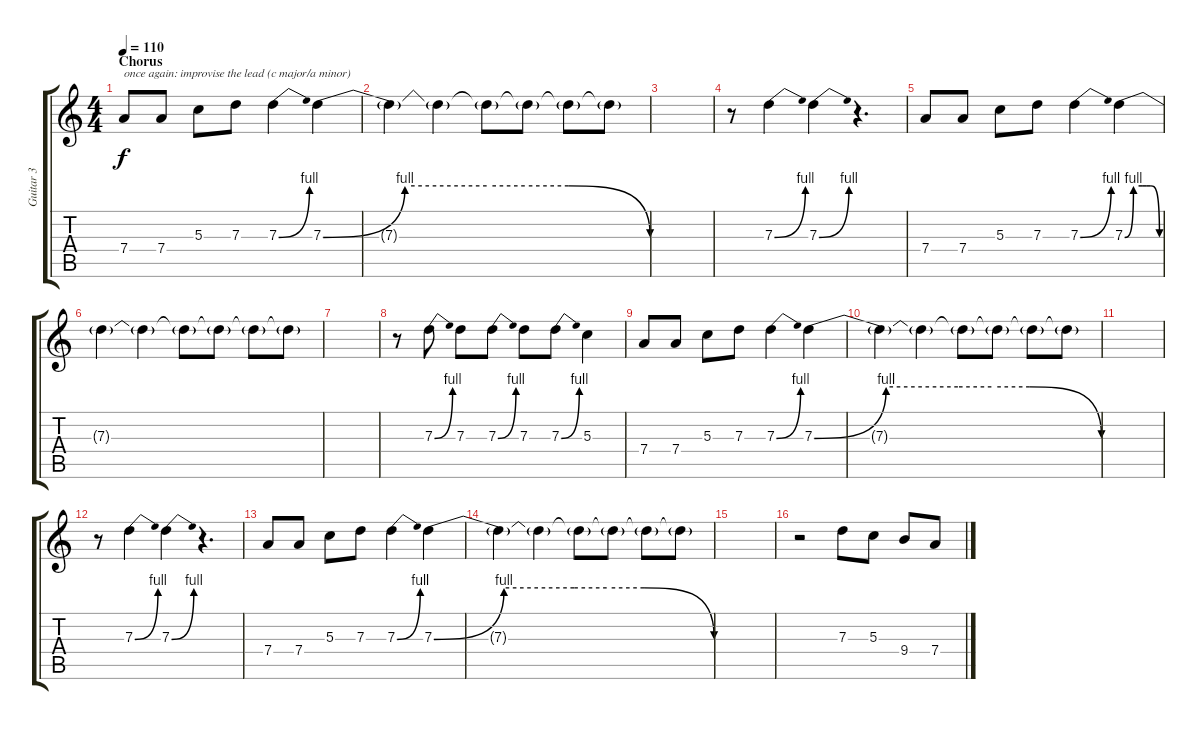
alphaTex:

\track ("Guitar 3" "Guitar 3") {instrument electricguitarclean}
\staff {score tabs}
\tuning (E4 B3 G3 D3 A2 E2) {hide}
\ts (4 4)
\section ("" "Chorus")
\tempo 110
\clef g2
\ks c
7.4.8{txt "once again: improvise the lead (c major/a minor)" dy f} 7.4.8 5.3.8 7.3.8 7.3{be (bend 0 0 60 4)}.4 7.3{be (custom 0 0 15 4 30 4 37 4 45 4 60 0)}.4 |
7.3{t}.4 7.3{t}.4 7.3{t}.8 7.3{t}.8 7.3{t}.8 7.3{t}.8 |
|
r.8 7.3{be (bend 0 0 60 4)}.4 7.3{be (bend 0 0 60 4)}.4 r.4{d} |
7.4.8 7.4.8 5.3.8 7.3.8 7.3{be (bend 0 0 60 4)}.4 7.3{be (custom 0 0 15 4 30 4 37 4 45 4 60 0)}.4 |
7.3{t}.4 7.3{t}.4 7.3{t}.8 7.3{t}.8 7.3{t}.8 7.3{t}.8 |
|
r.8 7.3{be (bend 0 0 60 4)}.8 7.3.8 7.3{be (bend 0 0 60 4)}.8 7.3.8 7.3{be (bend 0 0 60 4)}.8 5.3.4 |
7.4.8 7.4.8 5.3.8 7.3.8 7.3{be (bend 0 0 60 4)}.4 7.3{be (custom 0 0 15 4 30 4 37 4 45 4 60 0)}.4 |
7.3{t}.4 7.3{t}.4 7.3{t}.8 7.3{t}.8 7.3{t}.8 7.3{t}.8 |
|
r.8 7.3{be (bend 0 0 60 4)}.4 7.3{be (bend 0 0 60 4)}.4 r.4{d} |
7.4.8 7.4.8 5.3.8 7.3.8 7.3{be (bend 0 0 60 4)}.4 7.3{be (custom 0 0 15 4 30 4 37 4 45 4 60 0)}.4 |
7.3{t}.4 7.3{t}.4 7.3{t}.8 7.3{t}.8 7.3{t}.8 7.3{t}.8 |
|
r.2 7.3.8 5.3.8 9.4.8 7.4.8
